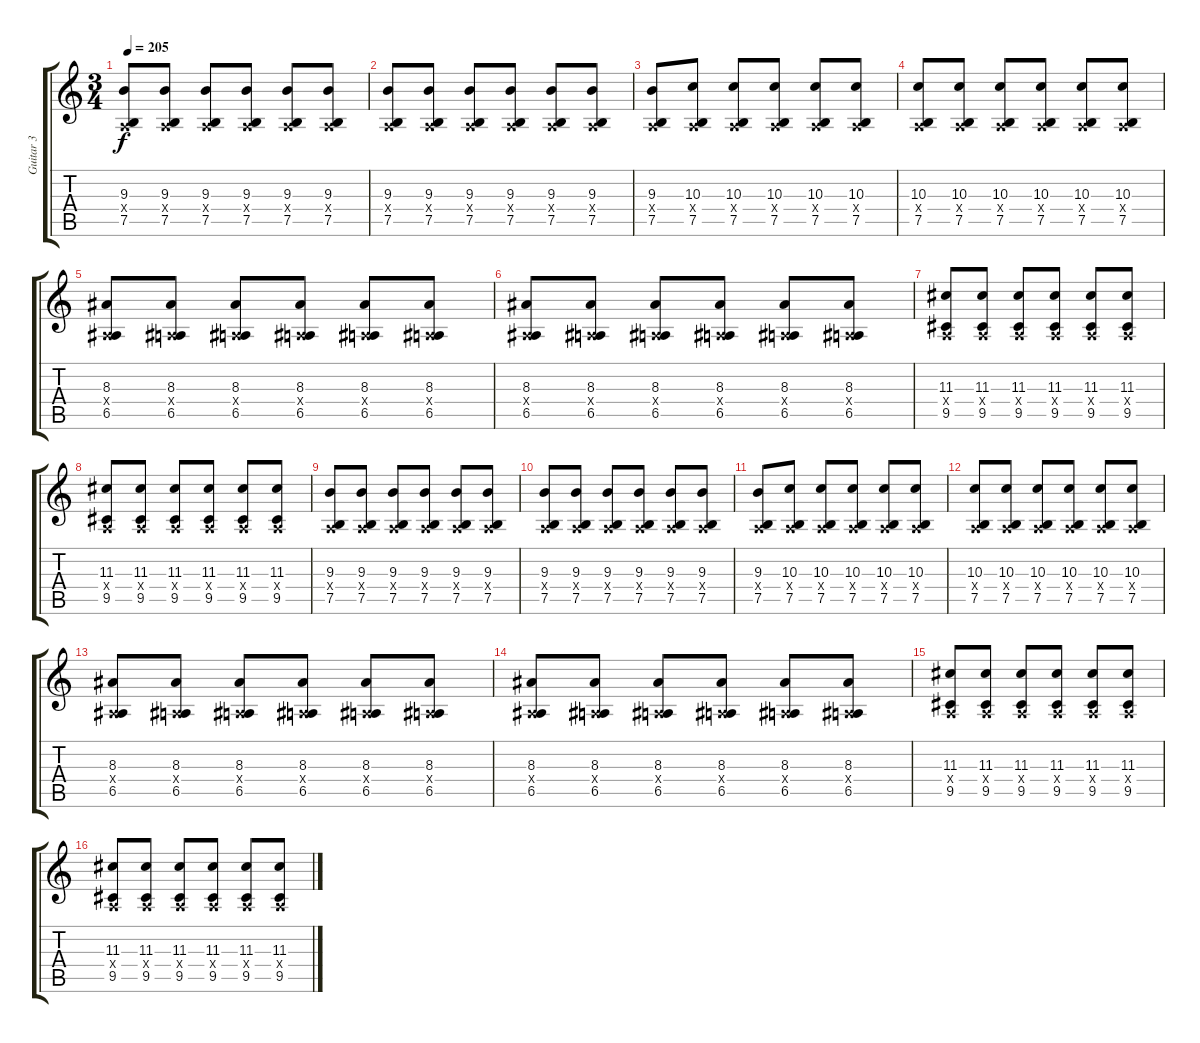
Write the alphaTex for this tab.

\track ("Guitar 3" "Guitar 3") {instrument distortionguitar}
\staff {score tabs}
\tuning (B3 Gb3 D3 A2 E2 B1) {hide}
\ts (3 4)
\tempo 205
\clef g2
\ks c
(9.3 0.4{x} 7.5).8{dy f} (9.3 0.4{x} 7.5).8 (9.3 0.4{x} 7.5).8 (9.3 0.4{x} 7.5).8 (9.3 0.4{x} 7.5).8 (9.3 0.4{x} 7.5).8 |
(9.3 0.4{x} 7.5).8 (9.3 0.4{x} 7.5).8 (9.3 0.4{x} 7.5).8 (9.3 0.4{x} 7.5).8 (9.3 0.4{x} 7.5).8 (9.3 0.4{x} 7.5).8 |
(9.3 0.4{x} 7.5).8 (10.3 0.4{x} 7.5).8 (10.3 0.4{x} 7.5).8 (10.3 0.4{x} 7.5).8 (10.3 0.4{x} 7.5).8 (10.3 0.4{x} 7.5).8 |
(10.3 0.4{x} 7.5).8 (10.3 0.4{x} 7.5).8 (10.3 0.4{x} 7.5).8 (10.3 0.4{x} 7.5).8 (10.3 0.4{x} 7.5).8 (10.3 0.4{x} 7.5).8 |
(8.3 0.4{x} 6.5).8 (8.3 0.4{x} 6.5).8 (8.3 0.4{x} 6.5).8 (8.3 0.4{x} 6.5).8 (8.3 0.4{x} 6.5).8 (8.3 0.4{x} 6.5).8 |
(8.3 0.4{x} 6.5).8 (8.3 0.4{x} 6.5).8 (8.3 0.4{x} 6.5).8 (8.3 0.4{x} 6.5).8 (8.3 0.4{x} 6.5).8 (8.3 0.4{x} 6.5).8 |
(11.3 0.4{x} 9.5).8 (11.3 0.4{x} 9.5).8 (11.3 0.4{x} 9.5).8 (11.3 0.4{x} 9.5).8 (11.3 0.4{x} 9.5).8 (11.3 0.4{x} 9.5).8 |
(11.3 0.4{x} 9.5).8 (11.3 0.4{x} 9.5).8 (11.3 0.4{x} 9.5).8 (11.3 0.4{x} 9.5).8 (11.3 0.4{x} 9.5).8 (11.3 0.4{x} 9.5).8 |
(9.3 0.4{x} 7.5).8 (9.3 0.4{x} 7.5).8 (9.3 0.4{x} 7.5).8 (9.3 0.4{x} 7.5).8 (9.3 0.4{x} 7.5).8 (9.3 0.4{x} 7.5).8 |
(9.3 0.4{x} 7.5).8 (9.3 0.4{x} 7.5).8 (9.3 0.4{x} 7.5).8 (9.3 0.4{x} 7.5).8 (9.3 0.4{x} 7.5).8 (9.3 0.4{x} 7.5).8 |
(9.3 0.4{x} 7.5).8 (10.3 0.4{x} 7.5).8 (10.3 0.4{x} 7.5).8 (10.3 0.4{x} 7.5).8 (10.3 0.4{x} 7.5).8 (10.3 0.4{x} 7.5).8 |
(10.3 0.4{x} 7.5).8 (10.3 0.4{x} 7.5).8 (10.3 0.4{x} 7.5).8 (10.3 0.4{x} 7.5).8 (10.3 0.4{x} 7.5).8 (10.3 0.4{x} 7.5).8 |
(8.3 0.4{x} 6.5).8 (8.3 0.4{x} 6.5).8 (8.3 0.4{x} 6.5).8 (8.3 0.4{x} 6.5).8 (8.3 0.4{x} 6.5).8 (8.3 0.4{x} 6.5).8 |
(8.3 0.4{x} 6.5).8 (8.3 0.4{x} 6.5).8 (8.3 0.4{x} 6.5).8 (8.3 0.4{x} 6.5).8 (8.3 0.4{x} 6.5).8 (8.3 0.4{x} 6.5).8 |
(11.3 0.4{x} 9.5).8 (11.3 0.4{x} 9.5).8 (11.3 0.4{x} 9.5).8 (11.3 0.4{x} 9.5).8 (11.3 0.4{x} 9.5).8 (11.3 0.4{x} 9.5).8 |
(11.3 0.4{x} 9.5).8 (11.3 0.4{x} 9.5).8 (11.3 0.4{x} 9.5).8 (11.3 0.4{x} 9.5).8 (11.3 0.4{x} 9.5).8 (11.3 0.4{x} 9.5).8
